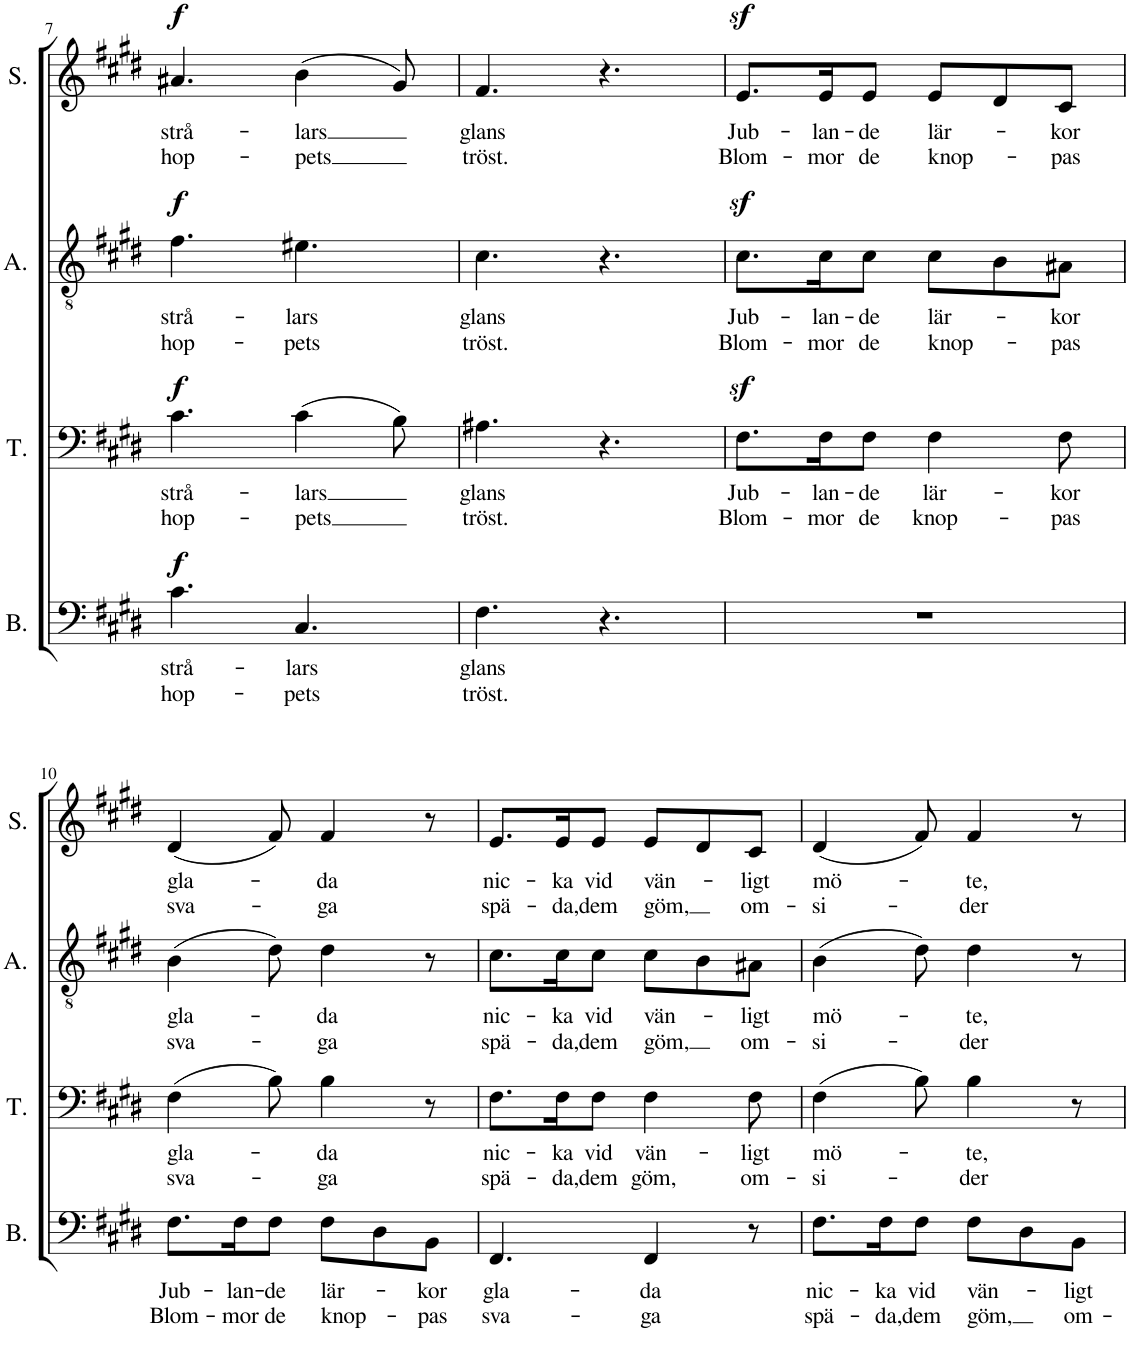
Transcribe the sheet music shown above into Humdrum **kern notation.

**kern	**text	**text	**dynam	**kern	**text	**text	**dynam	**kern	**text	**text	**dynam	**kern	**text	**text	**dynam
*part4	*part4	*part4	*part4	*part3	*part3	*part3	*part3	*part2	*part2	*part2	*part2	*part1	*part1	*part1	*part1
*staff4	*staff4	*staff4	*staff4	*staff3	*staff3	*staff3	*staff3	*staff2	*staff2	*staff2	*staff2	*staff1	*staff1	*staff1	*staff1
*I"Bass	*	*	*	*I"Tenor	*	*	*	*I"Alto	*	*	*	*I"Soprano	*	*	*
*I'B.	*	*	*	*I'T.	*	*	*	*I'A.	*	*	*	*I'S.	*	*	*
!!LO:PB:g=z
*clefF4	*	*	*	*clefF4	*	*	*	*clefGv2	*	*	*	*clefG2	*	*	*
*k[f#c#g#d#]	*	*	*	*k[f#c#g#d#]	*	*	*	*k[f#c#g#d#]	*	*	*	*k[f#c#g#d#]	*	*	*
*M6/8	*	*	*	*M6/8	*	*	*	*M6/8	*	*	*	*M6/8	*	*	*
=7	=7	=7	=7	=7	=7	=7	=7	=7	=7	=7	=7	=7	=7	=7	=7
!	!LO:LY:b	!LO:LY:b	!LO:DY:a	!	!LO:LY:b	!LO:LY:b	!LO:DY:a	!	!LO:LY:b	!LO:LY:b	!LO:DY:a	!	!LO:LY:b	!LO:LY:b	!LO:DY:a
4.c#\	strå-	hop-	f	4.c#\	strå-	hop-	f	4.f#\	strå-	hop-	f	4.a#X/	strå-	hop-	f
!	!LO:LY:b	!LO:LY:b	!	!	!LO:LY:b	!LO:LY:b	!	!	!LO:LY:b	!LO:LY:b	!	!	!LO:LY:b	!LO:LY:b	!
4.C#/	-lars	-pets	.	(4c#\	-lars	-pets	.	4.e#X\	-lars	-pets	.	(4b\	-lars	-pets	.
.	.	.	.	8B\)	.	.	.	.	.	.	.	8g#/)	.	.	.
=8	=8	=8	=8	=8	=8	=8	=8	=8	=8	=8	=8	=8	=8	=8	=8
!	!LO:LY:b	!LO:LY:b	!	!	!LO:LY:b	!LO:LY:b	!	!	!LO:LY:b	!LO:LY:b	!	!	!LO:LY:b	!LO:LY:b	!
4.F#\	glans	tröst.	.	4.A#X\	glans	tröst.	.	4.c#\	glans	tröst.	.	4.f#/	glans	tröst.	.
4.r	.	.	.	4.r	.	.	.	4.r	.	.	.	4.r	.	.	.
=9	=9	=9	=9	=9	=9	=9	=9	=9	=9	=9	=9	=9	=9	=9	=9
!	!	!	!	!	!LO:LY:b	!LO:LY:b	!	!	!LO:LY:b	!LO:LY:b	!	!	!LO:LY:b	!LO:LY:b	!
2.r	.	.	.	8.F#z>\L	Jub-	Blom-	.	8.c#z>\L	Jub-	Blom-	.	8.ez>/L	Jub-	Blom-	.
!	!	!	!	!	!LO:LY:b	!LO:LY:b	!	!	!LO:LY:b	!LO:LY:b	!	!	!LO:LY:b	!LO:LY:b	!
.	.	.	.	16F#\K	-lan-	-mor	.	16c#\K	-lan-	-mor	.	16e/K	-lan-	-mor	.
!	!	!	!	!	!LO:LY:b	!LO:LY:b	!	!	!LO:LY:b	!LO:LY:b	!	!	!LO:LY:b	!LO:LY:b	!
.	.	.	.	8F#\J	-de	de	.	8c#\J	-de	de	.	8e/J	-de	de	.
!	!	!	!	!	!LO:LY:b	!LO:LY:b	!	!	!LO:LY:b	!LO:LY:b	!	!	!LO:LY:b	!LO:LY:b	!
.	.	.	.	4F#\	lär-	knop-	.	8c#\L	lär-	knop-	.	8e/L	lär-	knop-	.
.	.	.	.	.	.	.	.	8B\	.	.	.	8d#/	.	.	.
!	!	!	!	!	!LO:LY:b	!LO:LY:b	!	!	!LO:LY:b	!LO:LY:b	!	!	!LO:LY:b	!LO:LY:b	!
.	.	.	.	8F#\	-kor	-pas	.	8A#X\J	-kor	-pas	.	8c#/J	-kor	-pas	.
!!LO:LB:g=z
=10	=10	=10	=10	=10	=10	=10	=10	=10	=10	=10	=10	=10	=10	=10	=10
!	!LO:LY:b	!LO:LY:b	!	!	!LO:LY:b	!LO:LY:b	!	!	!LO:LY:b	!LO:LY:b	!	!	!LO:LY:b	!LO:LY:b	!
8.F#\L	Jub-	Blom-	.	(4F#\	gla-	sva-	.	(4B\	gla-	sva-	.	(4d#/	gla-	sva-	.
!	!LO:LY:b	!LO:LY:b	!	!	!	!	!	!	!	!	!	!	!	!	!
16F#\K	-lan-	-mor	.	.	.	.	.	.	.	.	.	.	.	.	.
!	!LO:LY:b	!LO:LY:b	!	!	!	!	!	!	!	!	!	!	!	!	!
8F#\J	-de	de	.	8B\)	.	.	.	8d#\)	.	.	.	8f#/)	.	.	.
!	!LO:LY:b	!LO:LY:b	!	!	!LO:LY:b	!LO:LY:b	!	!	!LO:LY:b	!LO:LY:b	!	!	!LO:LY:b	!LO:LY:b	!
8F#\L	lär-	knop-	.	4B\	-da	-ga	.	4d#\	-da	-ga	.	4f#/	-da	-ga	.
8D#\	.	.	.	.	.	.	.	.	.	.	.	.	.	.	.
!	!LO:LY:b	!LO:LY:b	!	!	!	!	!	!	!	!	!	!	!	!	!
8BB\J	-kor	-pas	.	8r	.	.	.	8r	.	.	.	8r	.	.	.
=11	=11	=11	=11	=11	=11	=11	=11	=11	=11	=11	=11	=11	=11	=11	=11
!	!LO:LY:b	!LO:LY:b	!	!	!LO:LY:b	!LO:LY:b	!	!	!LO:LY:b	!LO:LY:b	!	!	!LO:LY:b	!LO:LY:b	!
4.FF#/	gla-	sva-	.	8.F#\L	nic-	spä-	.	8.c#\L	nic-	spä-	.	8.e/L	nic-	spä-	.
!	!	!	!	!	!LO:LY:b	!LO:LY:b	!	!	!LO:LY:b	!LO:LY:b	!	!	!LO:LY:b	!LO:LY:b	!
.	.	.	.	16F#\K	-ka	-da,	.	16c#\K	-ka	-da,	.	16e/K	-ka	-da,	.
!	!	!	!	!	!LO:LY:b	!LO:LY:b	!	!	!LO:LY:b	!LO:LY:b	!	!	!LO:LY:b	!LO:LY:b	!
.	.	.	.	8F#\J	vid	dem	.	8c#\J	vid	dem	.	8e/J	vid	dem	.
!	!LO:LY:b	!LO:LY:b	!	!	!LO:LY:b	!LO:LY:b	!	!	!LO:LY:b	!LO:LY:b	!	!	!LO:LY:b	!LO:LY:b	!
4FF#/	-da	-ga	.	4F#\	vän-	göm,	.	8c#\L	vän-	göm,	.	8e/L	vän-	göm,	.
.	.	.	.	.	.	.	.	8B\	.	.	.	8d#/	.	.	.
!	!	!	!	!	!LO:LY:b	!LO:LY:b	!	!	!LO:LY:b	!LO:LY:b	!	!	!LO:LY:b	!LO:LY:b	!
8r	.	.	.	8F#\	-ligt	om-	.	8A#X\J	-ligt	om-	.	8c#/J	-ligt	om-	.
=12	=12	=12	=12	=12	=12	=12	=12	=12	=12	=12	=12	=12	=12	=12	=12
!	!LO:LY:b	!LO:LY:b	!	!	!LO:LY:b	!LO:LY:b	!	!	!LO:LY:b	!LO:LY:b	!	!	!LO:LY:b	!LO:LY:b	!
8.F#\L	nic-	spä-	.	(4F#\	mö-	-si-	.	(4B\	mö-	-si-	.	(4d#/	mö-	-si-	.
!	!LO:LY:b	!LO:LY:b	!	!	!	!	!	!	!	!	!	!	!	!	!
16F#\K	-ka	-da,	.	.	.	.	.	.	.	.	.	.	.	.	.
!	!LO:LY:b	!LO:LY:b	!	!	!	!	!	!	!	!	!	!	!	!	!
8F#\J	vid	dem	.	8B\)	.	.	.	8d#\)	.	.	.	8f#/)	.	.	.
!	!LO:LY:b	!LO:LY:b	!	!	!LO:LY:b	!LO:LY:b	!	!	!LO:LY:b	!LO:LY:b	!	!	!LO:LY:b	!LO:LY:b	!
8F#\L	vän-	göm,	.	4B\	-te,	-der	.	4d#\	-te,	-der	.	4f#/	-te,	-der	.
8D#\	.	.	.	.	.	.	.	.	.	.	.	.	.	.	.
!	!LO:LY:b	!LO:LY:b	!	!	!	!	!	!	!	!	!	!	!	!	!
8BB\J	-ligt	om-	.	8r	.	.	.	8r	.	.	.	8r	.	.	.
=	=	=	=	=	=	=	=	=	=	=	=	=	=	=	=
*-	*-	*-	*-	*-	*-	*-	*-	*-	*-	*-	*-	*-	*-	*-	*-
